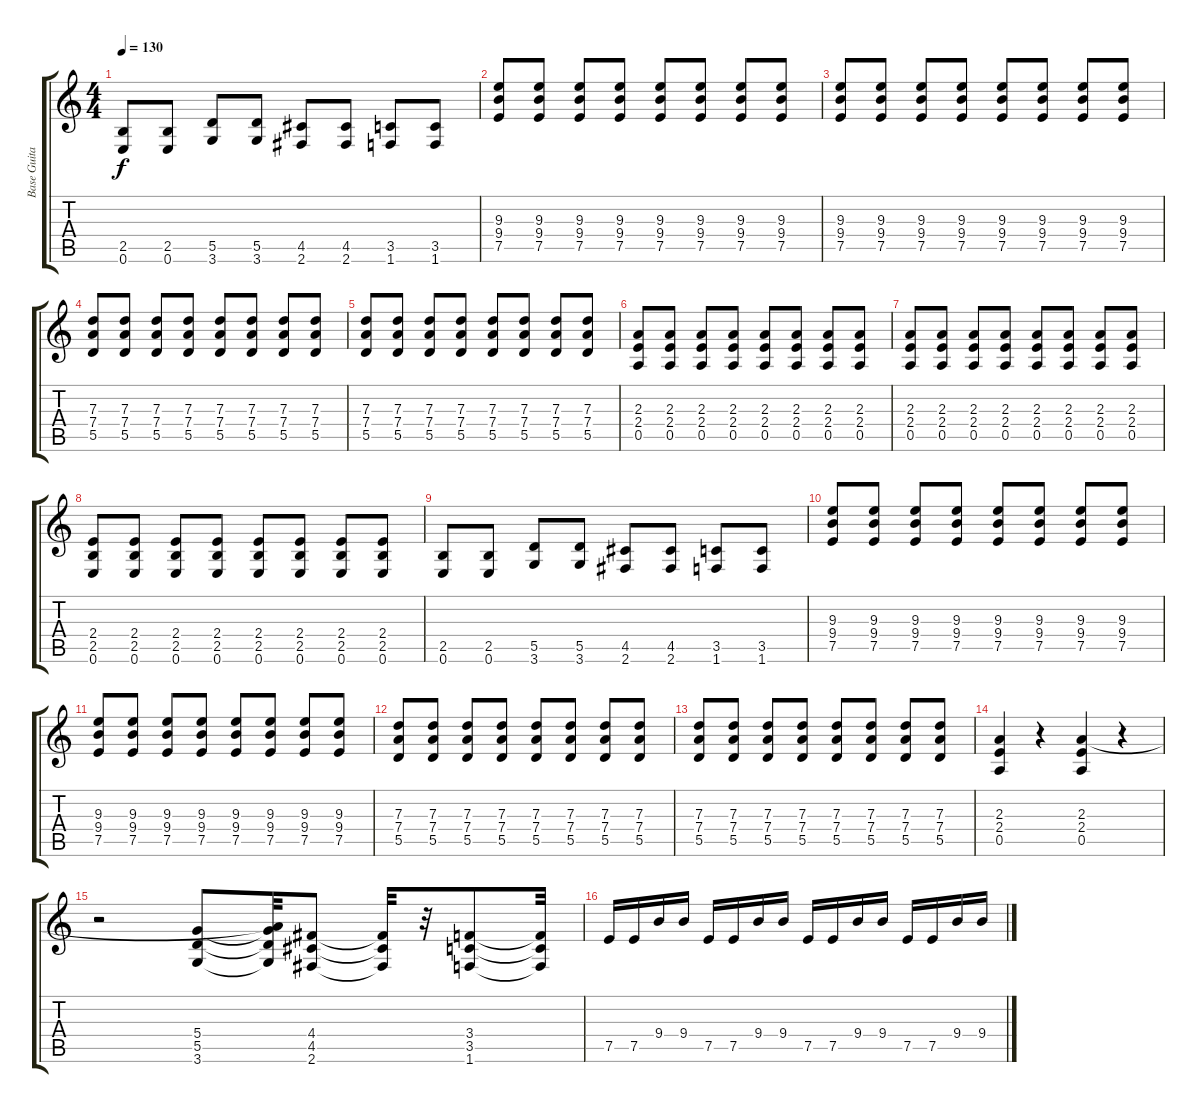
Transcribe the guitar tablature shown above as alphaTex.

\track ("Base Guitar" "Base Guita") {instrument overdrivenguitar}
\staff {score tabs}
\tuning (E4 B3 G3 D3 A2 E2) {hide}
\ts (4 4)
\tempo 130
\clef g2
\ks c
(2.5 0.6).8{dy f} (2.5 0.6).8 (5.5 3.6).8 (5.5 3.6).8 (4.5 2.6).8 (4.5 2.6).8 (3.5 1.6).8 (3.5 1.6).8 |
(9.3 9.4 7.5).8 (9.3 9.4 7.5).8 (9.3 9.4 7.5).8 (9.3 9.4 7.5).8 (9.3 9.4 7.5).8 (9.3 9.4 7.5).8 (9.3 9.4 7.5).8 (9.3 9.4 7.5).8 |
(9.3 9.4 7.5).8 (9.3 9.4 7.5).8 (9.3 9.4 7.5).8 (9.3 9.4 7.5).8 (9.3 9.4 7.5).8 (9.3 9.4 7.5).8 (9.3 9.4 7.5).8 (9.3 9.4 7.5).8 |
(7.3 7.4 5.5).8 (7.3 7.4 5.5).8 (7.3 7.4 5.5).8 (7.3 7.4 5.5).8 (7.3 7.4 5.5).8 (7.3 7.4 5.5).8 (7.3 7.4 5.5).8 (7.3 7.4 5.5).8 |
(7.3 7.4 5.5).8 (7.3 7.4 5.5).8 (7.3 7.4 5.5).8 (7.3 7.4 5.5).8 (7.3 7.4 5.5).8 (7.3 7.4 5.5).8 (7.3 7.4 5.5).8 (7.3 7.4 5.5).8 |
(2.3 2.4 0.5).8 (2.3 2.4 0.5).8 (2.3 2.4 0.5).8 (2.3 2.4 0.5).8 (2.3 2.4 0.5).8 (2.3 2.4 0.5).8 (2.3 2.4 0.5).8 (2.3 2.4 0.5).8 |
(2.3 2.4 0.5).8 (2.3 2.4 0.5).8 (2.3 2.4 0.5).8 (2.3 2.4 0.5).8 (2.3 2.4 0.5).8 (2.3 2.4 0.5).8 (2.3 2.4 0.5).8 (2.3 2.4 0.5).8 |
(2.4 2.5 0.6).8 (2.4 2.5 0.6).8 (2.4 2.5 0.6).8 (2.4 2.5 0.6).8 (2.4 2.5 0.6).8 (2.4 2.5 0.6).8 (2.4 2.5 0.6).8 (2.4 2.5 0.6).8 |
(2.5 0.6).8 (2.5 0.6).8 (5.5 3.6).8 (5.5 3.6).8 (4.5 2.6).8 (4.5 2.6).8 (3.5 1.6).8 (3.5 1.6).8 |
(9.3 9.4 7.5).8 (9.3 9.4 7.5).8 (9.3 9.4 7.5).8 (9.3 9.4 7.5).8 (9.3 9.4 7.5).8 (9.3 9.4 7.5).8 (9.3 9.4 7.5).8 (9.3 9.4 7.5).8 |
(9.3 9.4 7.5).8 (9.3 9.4 7.5).8 (9.3 9.4 7.5).8 (9.3 9.4 7.5).8 (9.3 9.4 7.5).8 (9.3 9.4 7.5).8 (9.3 9.4 7.5).8 (9.3 9.4 7.5).8 |
(7.3 7.4 5.5).8 (7.3 7.4 5.5).8 (7.3 7.4 5.5).8 (7.3 7.4 5.5).8 (7.3 7.4 5.5).8 (7.3 7.4 5.5).8 (7.3 7.4 5.5).8 (7.3 7.4 5.5).8 |
(7.3 7.4 5.5).8 (7.3 7.4 5.5).8 (7.3 7.4 5.5).8 (7.3 7.4 5.5).8 (7.3 7.4 5.5).8 (7.3 7.4 5.5).8 (7.3 7.4 5.5).8 (7.3 7.4 5.5).8 |
(2.3 2.4 0.5).4 r.4 (2.3 2.4 0.5).4 r.4 |
r.2 (5.4 5.5 3.6).8 (2.3{t} 5.4{t} 5.5{t} 3.6{t}).32 (4.4 4.5 2.6).8 (4.4{t} 4.5{t} 2.6{t}).32 r.32 (3.4 3.5 1.6).8 (3.4{t} 3.5{t} 1.6{t}).32 |
7.5.16 7.5.16 9.4.16 9.4.16 7.5.16 7.5.16 9.4.16 9.4.16 7.5.16 7.5.16 9.4.16 9.4.16 7.5.16 7.5.16 9.4.16 9.4.16
